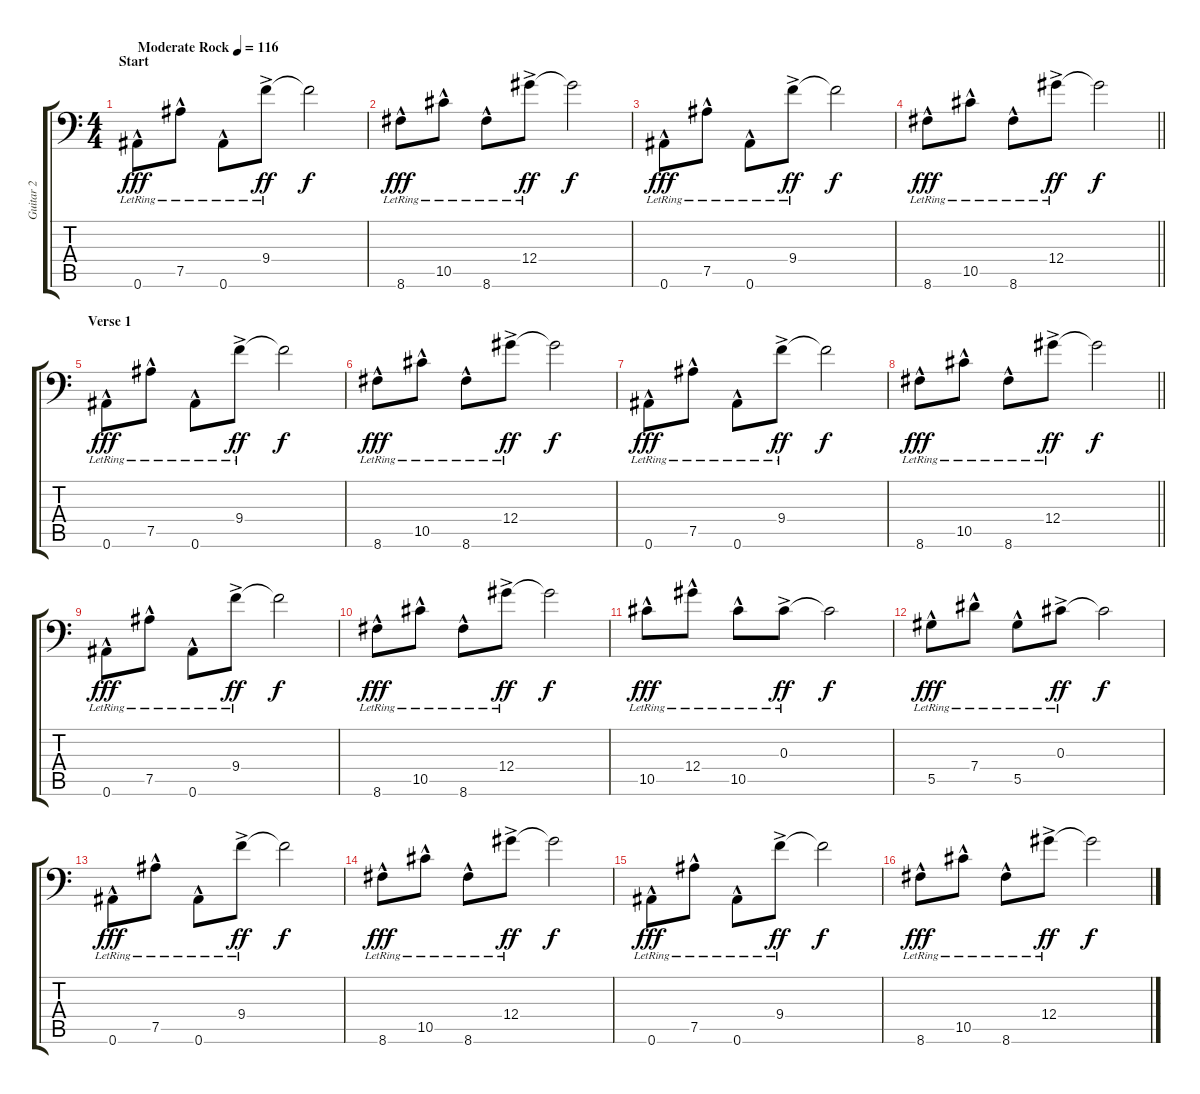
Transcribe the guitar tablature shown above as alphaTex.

\track ("Guitar 2" "Guitar 2") {instrument acousticguitarnylon}
\staff {score tabs}
\tuning (Bb3 F3 Db3 Ab2 Eb2 Bb1) {hide}
\ts (4 4)
\section ("" "Start")
\tempo (116 "Moderate Rock")
\clef f4
\ks c
0.6{hac lr}.8{dy fff instrument acousticguitarnylon} 7.5{hac lr}.8 0.6{hac lr}.8 9.4{ac lr}.8{dy ff} 9.4{t}.2{dy f} |
8.6{hac lr}.8{dy fff} 10.5{hac lr}.8 8.6{hac lr}.8 12.4{ac lr}.8{dy ff} 12.4{t}.2{dy f} |
0.6{hac lr}.8{dy fff} 7.5{hac lr}.8 0.6{hac lr}.8 9.4{ac lr}.8{dy ff} 9.4{t}.2{dy f} |
\barLineRight lightlight
8.6{hac lr}.8{dy fff} 10.5{hac lr}.8 8.6{hac lr}.8 12.4{ac lr}.8{dy ff} 12.4{t}.2{dy f} |
\section ("" "Verse 1")
0.6{hac lr}.8{dy fff} 7.5{hac lr}.8 0.6{hac lr}.8 9.4{ac lr}.8{dy ff} 9.4{t}.2{dy f} |
8.6{hac lr}.8{dy fff} 10.5{hac lr}.8 8.6{hac lr}.8 12.4{ac lr}.8{dy ff} 12.4{t}.2{dy f} |
0.6{hac lr}.8{dy fff} 7.5{hac lr}.8 0.6{hac lr}.8 9.4{ac lr}.8{dy ff} 9.4{t}.2{dy f} |
\barLineRight lightlight
8.6{hac lr}.8{dy fff} 10.5{hac lr}.8 8.6{hac lr}.8 12.4{ac lr}.8{dy ff} 12.4{t}.2{dy f} |
0.6{hac lr}.8{dy fff} 7.5{hac lr}.8 0.6{hac lr}.8 9.4{ac lr}.8{dy ff} 9.4{t}.2{dy f} |
8.6{hac lr}.8{dy fff} 10.5{hac lr}.8 8.6{hac lr}.8 12.4{ac lr}.8{dy ff} 12.4{t}.2{dy f} |
10.5{hac lr}.8{dy fff} 12.4{hac lr}.8 10.5{hac lr}.8 0.3{ac lr}.8{dy ff} 0.3{t}.2{dy f} |
5.5{hac lr}.8{dy fff} 7.4{hac lr}.8 5.5{hac lr}.8 0.3{ac lr}.8{dy ff} 0.3{t}.2{dy f} |
0.6{hac lr}.8{dy fff} 7.5{hac lr}.8 0.6{hac lr}.8 9.4{ac lr}.8{dy ff} 9.4{t}.2{dy f} |
8.6{hac lr}.8{dy fff} 10.5{hac lr}.8 8.6{hac lr}.8 12.4{ac lr}.8{dy ff} 12.4{t}.2{dy f} |
0.6{hac lr}.8{dy fff} 7.5{hac lr}.8 0.6{hac lr}.8 9.4{ac lr}.8{dy ff} 9.4{t}.2{dy f} |
8.6{hac lr}.8{dy fff} 10.5{hac lr}.8 8.6{hac lr}.8 12.4{ac lr}.8{dy ff} 12.4{t}.2{dy f}
